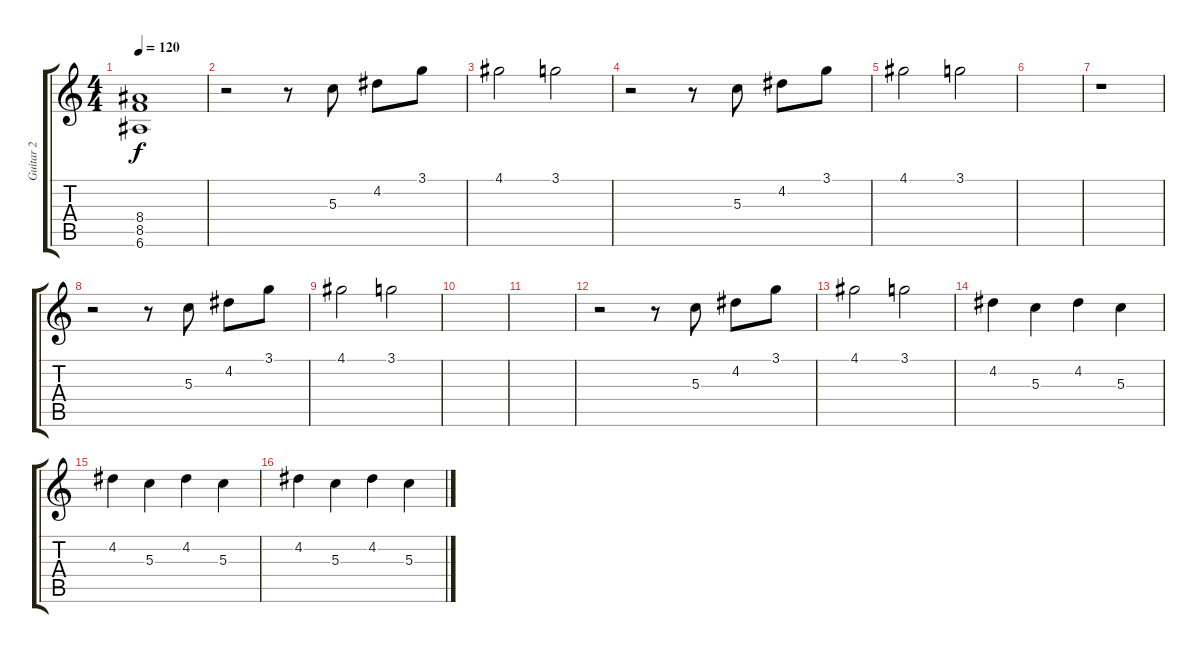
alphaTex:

\track ("Guitar 2" "Guitar 2") {instrument acousticguitarsteel}
\staff {score tabs}
\tuning (E4 B3 G3 D3 A2 E2) {hide}
\ts (4 4)
\tempo 120
\clef g2
\ks c
(8.4{t} 8.5{t} 6.6{t}).1{dy f} |
r.2{volume 15 instrument acousticguitarsteel} r.8 5.3.8 4.2.8 3.1.8 |
4.1.2 3.1.2 |
r.2 r.8 5.3.8 4.2.8 3.1.8 |
4.1.2 3.1.2 |
|
r.1 |
r.2 r.8 5.3.8 4.2.8 3.1.8 |
4.1.2 3.1.2 |
|
|
r.2 r.8 5.3.8 4.2.8 3.1.8 |
4.1.2 3.1.2 |
4.2.4 5.3.4 4.2.4 5.3.4 |
4.2.4 5.3.4 4.2.4 5.3.4 |
4.2.4 5.3.4 4.2.4 5.3.4
